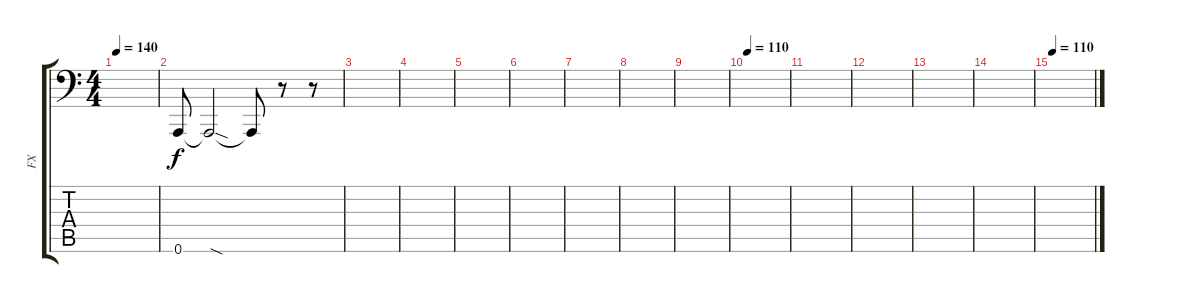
\track ("FX" "FX") {instrument ocarina}
\staff {score tabs}
\tuning (B3 Gb3 D3 A2 E2 A1) {hide}
\ts (4 4)
\tempo 140
\clef f4
\ks c
|
0.6.8 0.6{sod t}.2 0.6{t}.8 r.8 r.8 |
|
|
|
|
|
|
|
\tempo 110
|
|
|
|
|
\tempo 110
